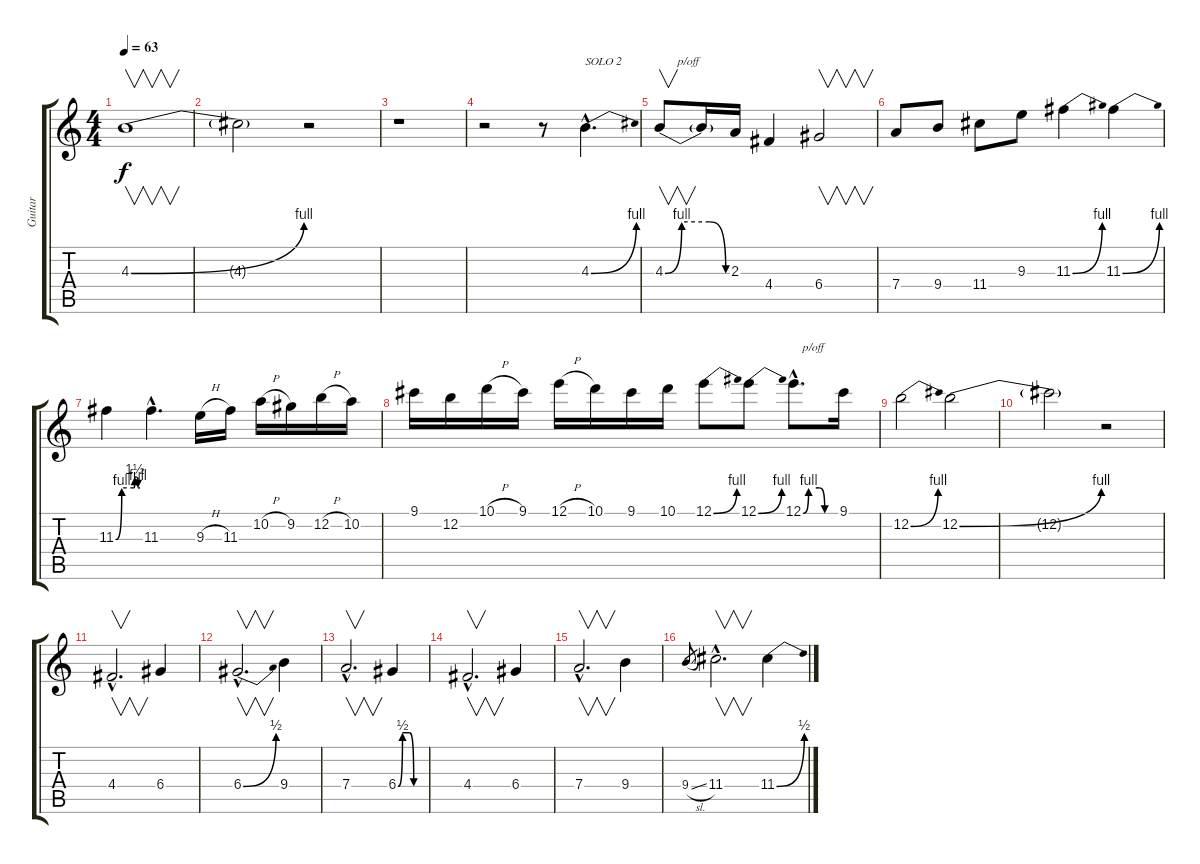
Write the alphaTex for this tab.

\track ("Guitar" "Guitar") {instrument distortionguitar}
\staff {score tabs}
\tuning (E4 B3 G3 D3 A2 E2) {hide}
\ts (4 4)
\tempo 63
\clef g2
\ks c
4.3{be (bend 0 0 60 4)}.1{v dy f} |
4.3{t}.2 r.2 |
r.1 |
r.2 r.8 4.3{be (bend 0 0 60 4) hac}.4{d txt "SOLO 2"} |
4.3{be (custom 0 0 15 4 40 4 55 0 60 0)}.8{v txt "      p/off"} 4.3{t}.16 2.3.16 4.4.4 6.4.2{v} |
7.4.8 9.4.8 11.4.8 9.3.8 11.3{be (bend 0 0 60 4)}.4 11.3{be (bend 0 0 60 4)}.4 |
11.3{be (custom 0 0 15 4 45 4 47 6 52 6 55 4 60 4)}.4 11.3{hac}.4{d} 9.3{h}.16 11.3.16 10.2{h}.16 9.2.16 12.2{h}.16 10.2.16 |
9.1.16 12.2.16 10.1{h}.16 9.1.16 12.1{h}.16 10.1.16 9.1.16 10.1.16 12.1{be (bend 0 0 60 4)}.8 12.1{be (bend 0 0 60 4)}.8 12.1{be (custom 0 0 10 4 30 4 40 0 60 0) hac}.8{d txt "   p/off"} 9.1.16 |
12.2{be (bend 0 0 60 4)}.2 12.2{be (bend 0 0 60 4)}.2 |
12.2{t}.2 r.2 |
4.4{hac}.2{v d} 6.4.4 |
6.4{be (bend 0 0 60 2) hac}.2{v d} 9.4.4 |
7.4{hac}.2{v d} 6.4{be (custom 0 0 10 2 25 2 35 0 60 0)}.4 |
4.4{hac}.2{v d} 6.4.4 |
7.4{hac}.2{v d} 9.4.4 |
9.4{sl}.8{gr} 11.4{hac}.2{v d} 11.4{be (bend 0 0 60 2)}.4
